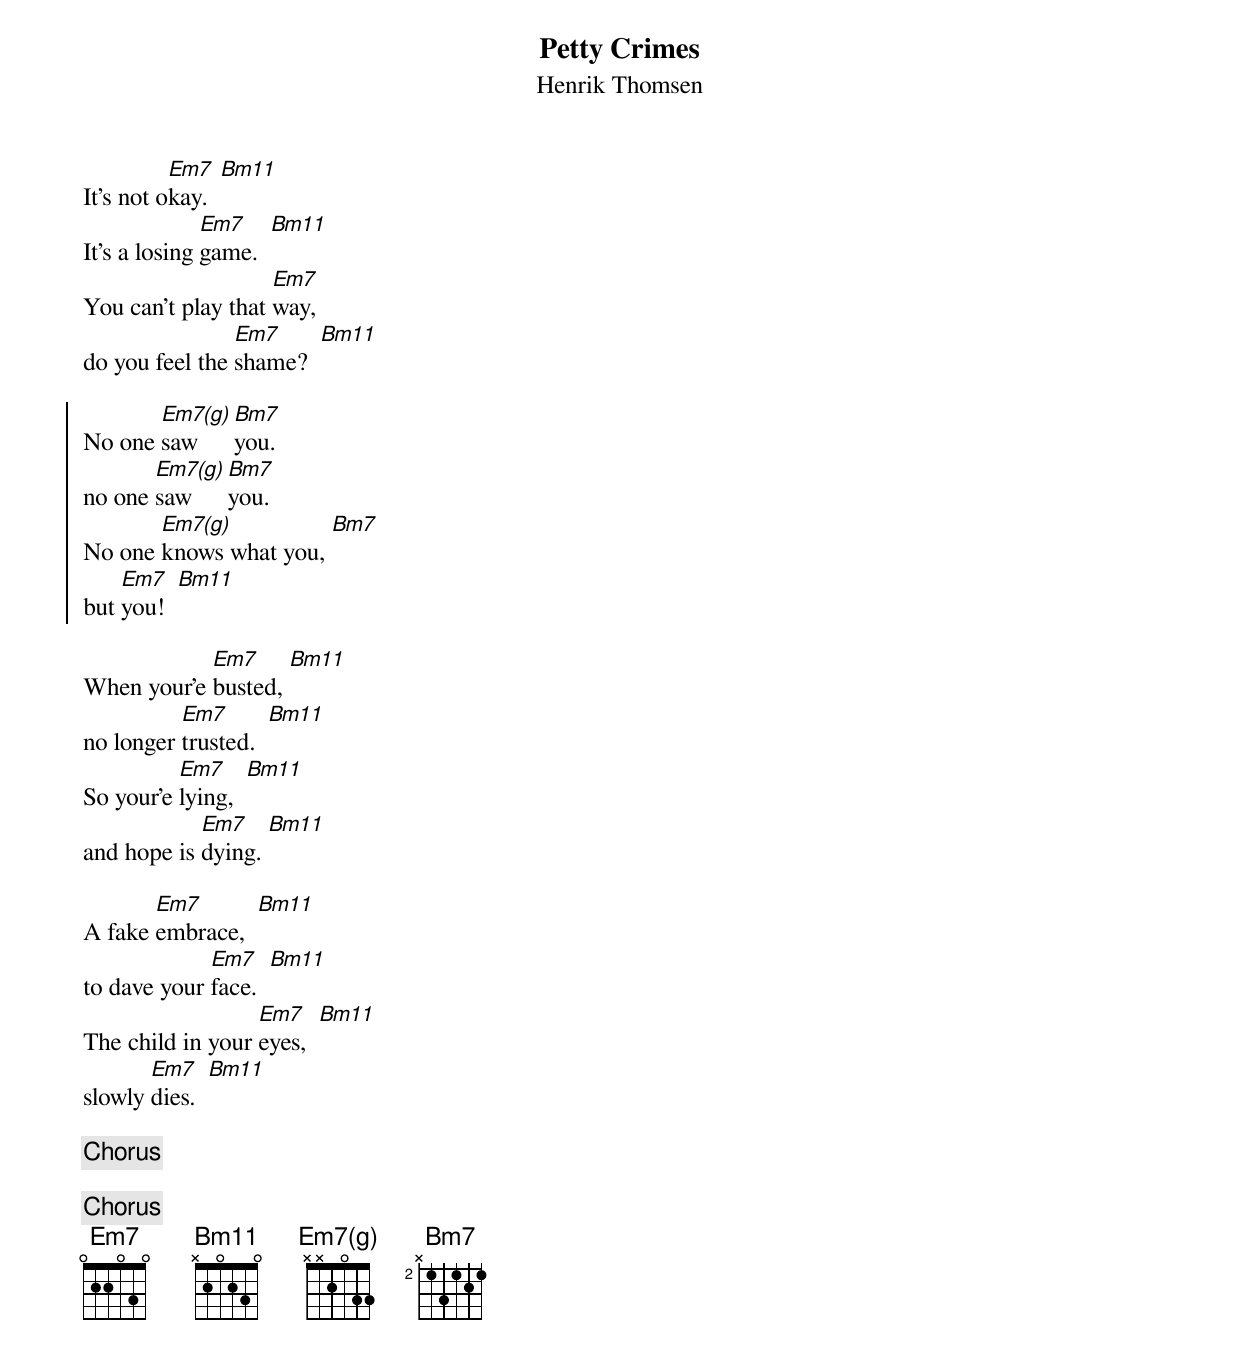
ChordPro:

{title: Petty Crimes}
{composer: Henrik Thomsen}
{subtitle: %{composer}}
{define Bm11 frets x 2 0 2 3 0}
{define Em7(g) frets x x 2 0 3 3}
It's not o[Em7]kay.  [Bm11]
It's a losing [Em7]game.  [Bm11]
You can't play that [Em7]way,
do you feel the [Em7]shame?  [Bm11]

{start_of_chorus}
No one [Em7(g)]saw [Bm7]you.
no one [Em7(g)]saw [Bm7]you.
No one [Em7(g)]knows what you, [Bm7]
but [Em7]you!  [Bm11]
{end_of_chorus}

When your'e [Em7]busted, [Bm11]
no longer [Em7]trusted.  [Bm11]
So your'e [Em7]lying,  [Bm11]
and hope is [Em7]dying. [Bm11]

A fake [Em7]embrace,  [Bm11]
to dave your [Em7]face.  [Bm11]
The child in your [Em7]eyes,  [Bm11]
slowly [Em7]dies.  [Bm11]

{chorus}

{chorus}
